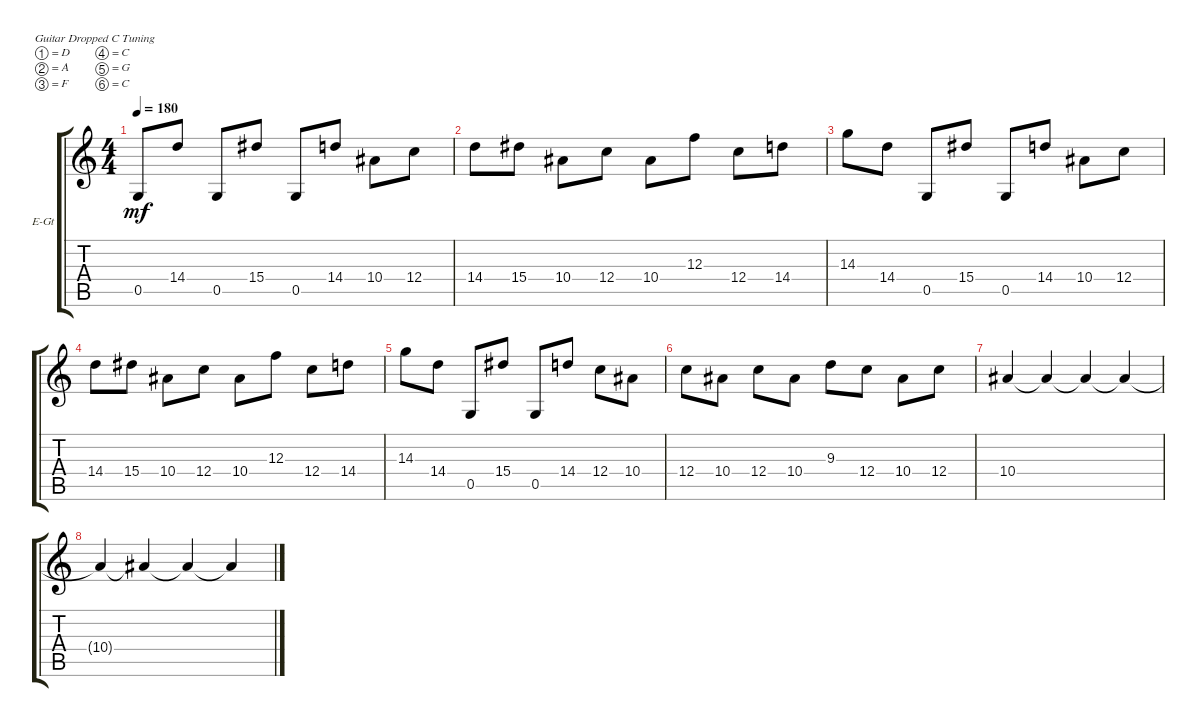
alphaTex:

\defaultSystemsLayout 4
\bracketExtendMode groupsimilarinstruments
\firstSystemTrackNameOrientation horizontal
\otherSystemsTrackNameOrientation horizontal
\track ("Electric Guitar" "E-Gt") {instrument distortionguitar}
\staff {score tabs}
\tuning (D4 A3 F3 C3 G2 C2)
\ts (4 4)
\tempo 180
\clef g2
\ks c
0.5.8{dy mf} 14.4.8 0.5.8 15.4.8 0.5.8 14.4.8 10.4.8 12.4.8 |
14.4.8 15.4.8 10.4.8 12.4.8 10.4.8 12.3.8 12.4.8 14.4.8 |
14.3.8 14.4.8 0.5.8 15.4.8 0.5.8 14.4.8 10.4.8 12.4.8 |
14.4.8 15.4.8 10.4.8 12.4.8 10.4.8 12.3.8 12.4.8 14.4.8 |
14.3.8 14.4.8 0.5.8 15.4.8 0.5.8 14.4.8 12.4.8 10.4.8 |
12.4.8 10.4.8 12.4.8 10.4.8 9.3.8 12.4.8 10.4.8 12.4.8 |
10.4.4 10.4{t}.4 10.4{t}.4 10.4{t}.4 |
10.4{t}.4 10.4{t}.4 10.4{t}.4 10.4{t}.4
